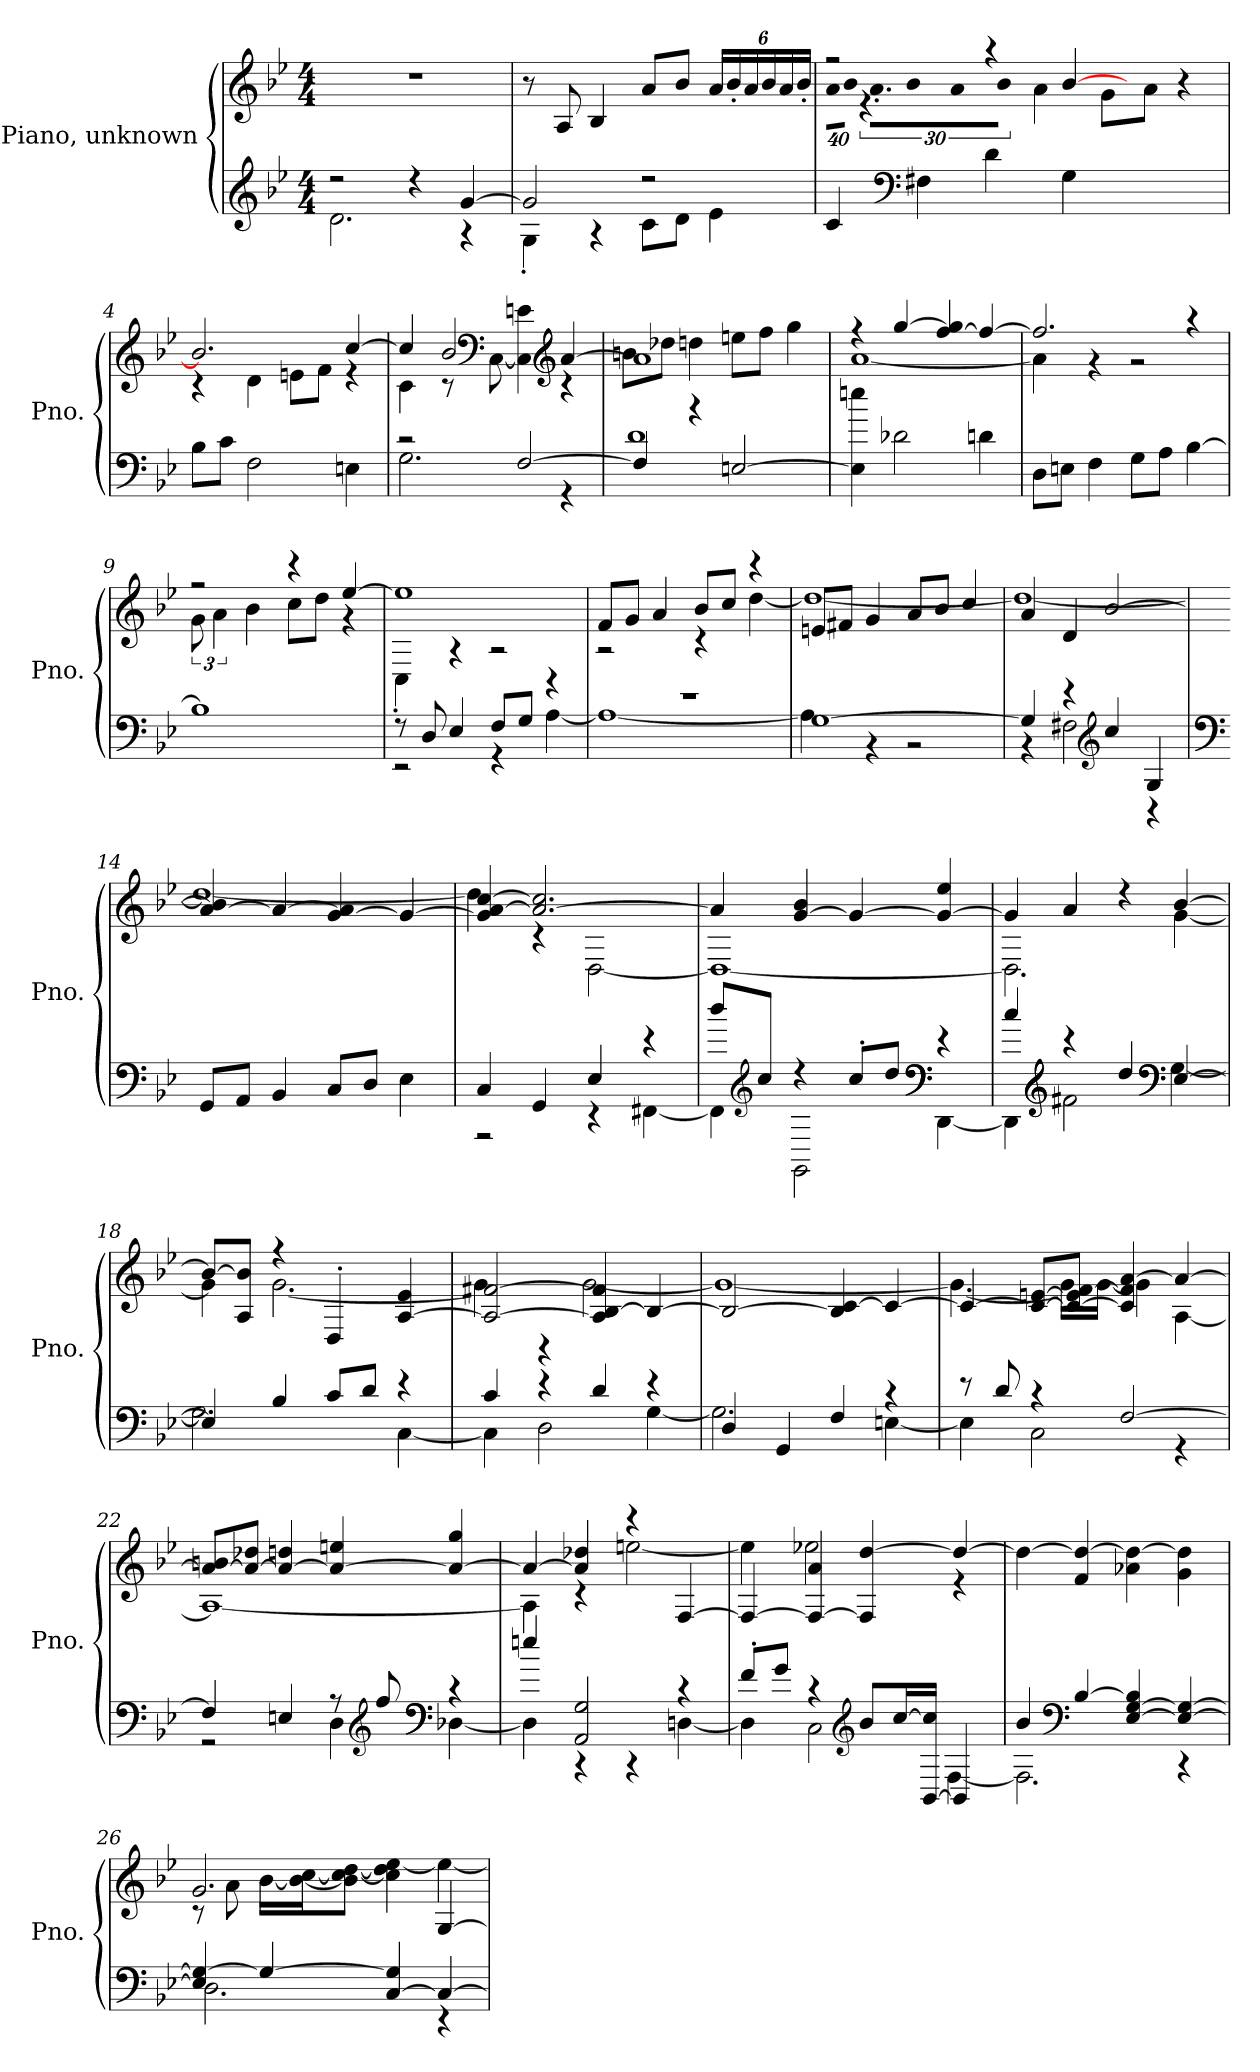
**kern	**kern
*part1	*part1
*staff2	*staff1
*I"Piano, unknown	*
*I'Pno.	*
*clefG2	*clefG2
*k[b-e-]	*k[b-e-]
*M4/4	*M4/4
*MM146	*MM146
=1	=1
*^	*
2r	2.d\	1r
4r	.	.
[4g/	4r	.
=2	=2	=2
2g/]	4G'\	8r
.	.	8A/
.	4r	4B-/
2r	8c\L	8a/L
.	8d\J	8b-/J
*	*	*Xbrackettup
.	4e-\	24a/LL
.	.	24b-'/
.	.	24a/
.	.	24b-/
.	.	24a/
.	.	24b-'/JJ
*v	*v	*
=3	=3
*	*^
*	*	*brackettup
!	!	!LO:N:vis=32
4c/	2r	640%23a\LLL
!	!	!LO:N:vis=32
.	.	640%23b-\JJJ
!	!	!LO:N:vis=64
.	.	960%17r
!	!	!LO:N:vis=32.
.	.	1920%103a'\LLL
!	!	!LO:N:vis=32
.	.	640%23b-\
!	!	!LO:N:vis=32
.	.	640%23a\
!	!	!LO:N:vis=32
.	.	640%23b-\JJJ
*clefF4	*	*
4F#X\	.	.
.	.	4a\
4d\	4r	.
.	.	8g\L
.	.	8a\J
4G\	[4b-/	.
.	.	4r
960ryy	960ryy	.
=4	=4	=4
8B-\L	2.b-/]	4r
8c\J	.	.
2F\	.	4d\
.	.	8en\L
.	.	8f\J
4En\	[4cc/	4r
!!LO:LB:g=z	!!
=5	=5	=5
*^	*	*
2r	2.G\	4cc/]	4c\
.	.	2b-/	8r
*	*	*clefF4	*
.	.	.	[8C\
[2F/	.	.	4C\] 4en\
*	*	*clefG2	*
.	4r	[4a/	4r
=6	=6	=6	=6
4F/]	1d	1a]	8bn\L
.	.	.	8dd-X\J
4r	.	.	4ddn\
[2En/	.	.	8een\L
.	.	.	8ff\J
.	.	.	4gg\
*v	*v	*	*
=7	=7	=7
4E\] 4een\	4r	[1a
2d-X\	[4gg/	.
.	[4ff/ 4gg/]	.
4dn\	4ff/_	.
=8	=8	=8
8D\L	2.ff/]	4a\]
8En\J	.	.
4F\	.	4r
8G\L	.	2r
8A\J	.	.
[4B-\	4r	.
=9	=9	=9
1B-]	2r	12g\
.	.	6a\
.	.	4b-\
.	4r	8cc\L
.	.	8dd\J
.	[4ee-/	4r
!!LO:LB:g=z	!!
=10	=10	=10
*^	*	*
8r	2r	1ee-]	4C'\
8D/	.	.	.
4E-/	.	.	4r
8F/L	4r	.	2r
8G/J	.	.	.
4r	[4A\	.	.
=11	=11	=11	=11
1r	1A_	8f/L	2r
.	.	8g/J	.
.	.	4a/	.
.	.	8b-/L	4r
.	.	8cc/J	.
.	.	4r	[4dd\
=12	=12	=12	=12
[1G	4A\]	8en/L	1dd_
.	.	8f#X/J	.
.	4r	4g/	.
.	2r	8a/L	.
.	.	8b-/J	.
.	.	4cc/	.
=13	=13	=13	=13
4G/]	4r	4a/	1dd_
4r	2F#X\	4d/	.
*clefG2	*	*	*
4cc/	.	[2b-/	.
4G/	4r	.	.
*v	*v	*	*
=14	=14	=14
*clefF4	*	*
8GG/L	[4a/ 4b-/]	1dd_
8AA/J	.	.
4BB-/	4a/_	.
8C/L	[4g/ 4a/]	.
8D/J	.	.
4E-\	4g/_	.
!!LO:LB:g=z	!!
=15	=15	=15
*^	*	*
4C/	2r	4g/] [4a/ [4cc/	4dd\]
4GG/	.	2.a/_ 2.cc/]	4r
4E-/	4r	.	[2D\
4r	[4FF#X\	.	.
=16	=16	=16	=16
8dd/L	4FF#\]	4a/]	1D_
*clefG2	*	*	*
8cc/J	.	.	.
4r	2GG\	[4g/ 4b-/	.
8cc'/L	.	4g/_	.
8dd/J	.	.	.
*clefF4	*	*	*
4r	[4DD\	4g/_ 4ee-/	.
=17	=17	=17	=17
4cc/	4DD\]	4g/]	2.D\]
*clefG2	*	*	*
4r	2f#X\	4a/	.
4dd/	.	4r	.
*clefF4	*	*	*
[4E-/	[4G\	[4b-/	[4g\
=18	=18	=18	=18
4E-/]	2.G\]	8b-/L_	4g\]
.	.	8A/ 8b-/]J	.
4B-/	.	4r	[2.g\
8c/L	.	4D'/	.
8d/J	.	.	.
4r	[4C\	[4A/ 4e-/	.
!!LO:LB:g=z	!!
=19	=19	=19	=19
4c/	4C\]	2A/_ [2f#X/	4g\]
4r	2D\	.	4r
4d/	.	4A/] [4B-/ 4f#/]	[2g\
4r	[4G\	4B-/_	.
=20	=20	=20	=20
4D/	2.G\]	2B-/_	1g_
4GG/	.	.	.
4F/	.	4B-/] [4c/	.
4r	[4En\	4c/_	.
=21	=21	=21	=21
8r	4E\]	4c/_	4.g\_
8d/	.	.	.
4r	2C\	8c/_ [8en/L	.
.	.	8c/_ 8e/] [8f/J	16g\LL]
.	.	.	[16g\JJ
[2F/	.	4c/] 4f/] [4a/	4g\]
.	4r	4a/_	[4A\
=22	=22	=22	=22
4F/]	2r	8a/_ 8bn/L	1A_
.	.	8a/_ 8dd-X/J	.
4En/	.	4a/_ 4ddn/	.
8r	4D\	4a/_ 4een/	.
*clefG2	*	*	*
8ff/	.	.	.
*clefF4	*	*	*
4r	[4D-X\	4a/_ 4gg/	.
!!LO:LB:g=z	!!
=23	=23	=23	=23
4een/	4D-\]	4a/_	4A\]
2AA/ 2G/	4r	4a/] 4dd-X/	4r
.	4r	4r	[2een\
4r	[4Dn\	[4F/	.
=24	=24	=24	=24
8f'/L	4D\]	4F/_	4ee\]
8g/J	.	.	.
4r	2C\	4F/_ 4a/	2ee-X\
*clefG2	*	*	*
8b-/L	.	4F/] [4dd/	.
[16cc/L	.	.	.
[16BB-/ 16cc/]JJ	.	.	.
4BB-/]	[4F\	4dd/_	4r
*	*	*v	*v
=25	=25	=25
4b-/	2.F\]	4dd\_
*clefF4	*	*
[4B-/	.	4f/ 4dd/_
[4E-/ [4G/ 4B-/]	.	4a-X\ 4dd\_
4E-/_ 4G/_	4r	4g\ 4dd\]
=26	=26	=26
*	*	*^
4E-/] 4G/_	2.D\	2.g/	8r
.	.	.	8a\
4G/_	.	.	[16b-\LL
.	.	.	16b-\_ [16cc\J
.	.	.	8b-\] 8cc\_ [8dd\J
[4C/ 4G/]	.	.	4cc\] 4dd\] [4ee-\
4C/_	4r	[4G/	4ee-\_
*v	*v	*	*
*	*v	*v
=	=
*-	*-
